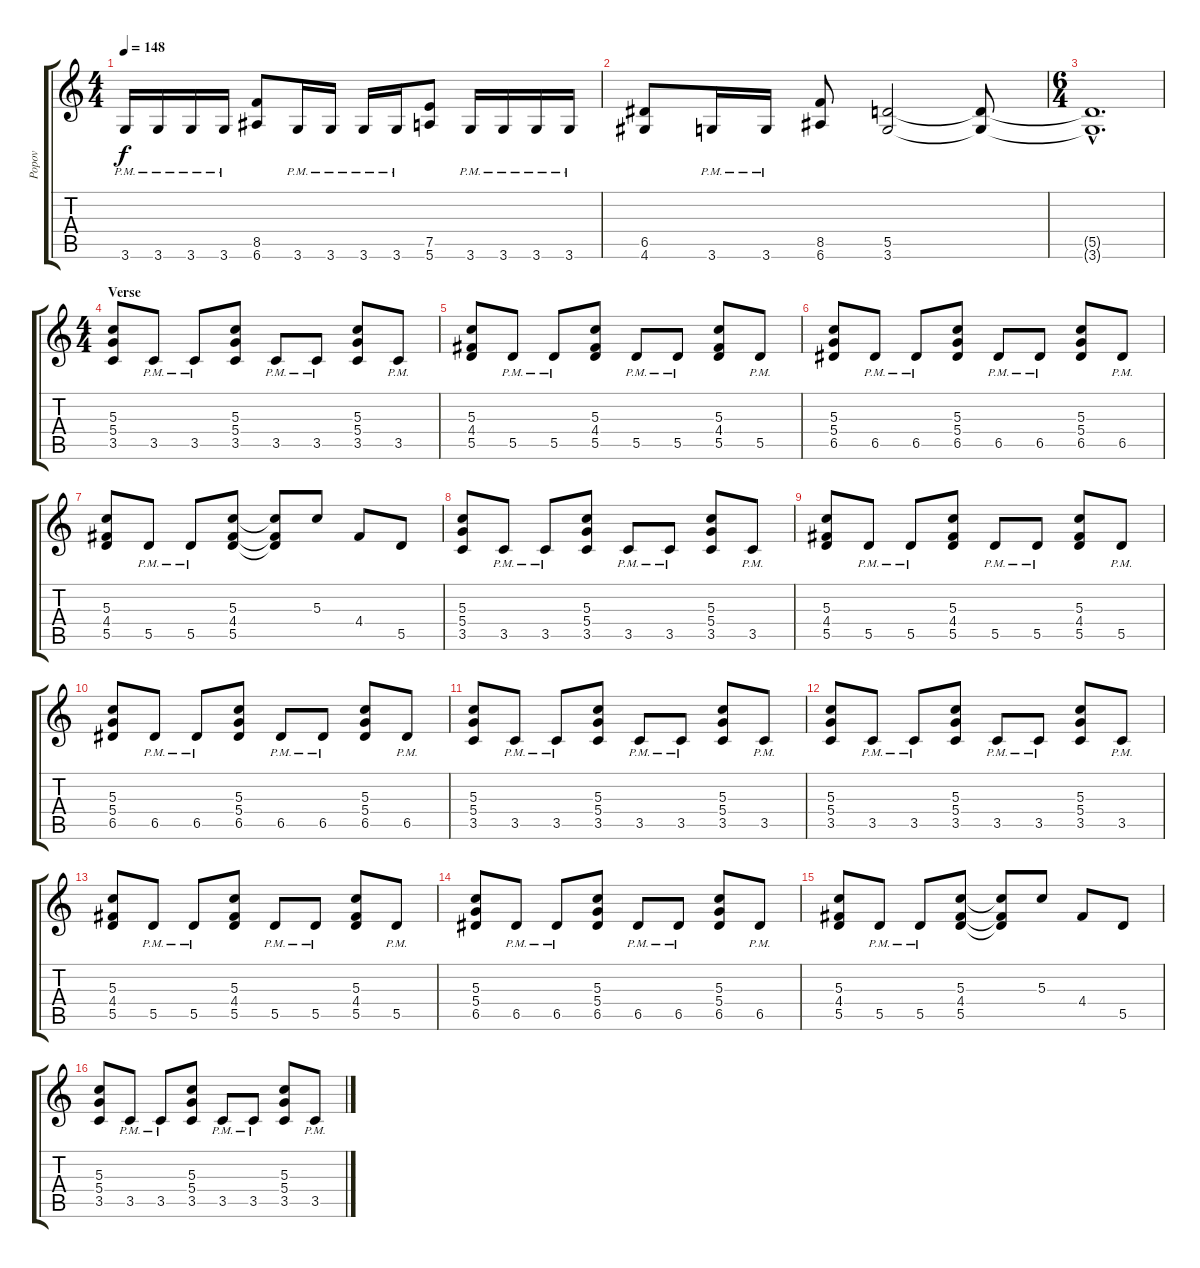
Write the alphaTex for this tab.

\track ("Popov" "Popov") {instrument distortionguitar}
\staff {score tabs}
\tuning (E4 B3 G3 D3 A2 E2) {hide}
\ts (4 4)
\tempo 148
\clef g2
\ks c
3.6{pm}.16{dy f} 3.6{pm}.16 3.6{pm}.16 3.6{pm}.16 (8.5 6.6).8 3.6{pm}.16 3.6{pm}.16 3.6{pm}.16 3.6{pm}.16 (7.5 5.6).8 3.6{pm}.16 3.6{pm}.16 3.6{pm}.16 3.6{pm}.16 |
(6.5 4.6).8 3.6{pm}.16 3.6{pm}.16 (8.5 6.6).8 (5.5 3.6).2 (5.5{t} 3.6{t}).8 |
\ts (6 4)
(5.5{hac t} 3.6{hac t}).1{d} |
\ts (4 4)
\section ("" "Verse")
(5.3 5.4 3.5).8 3.5{pm}.8 3.5{pm}.8 (5.3 5.4 3.5).8 3.5{pm}.8 3.5{pm}.8 (5.3 5.4 3.5).8 3.5{pm}.8 |
(5.3 4.4 5.5).8 5.5{pm}.8 5.5{pm}.8 (5.3 4.4 5.5).8 5.5{pm}.8 5.5{pm}.8 (5.3 4.4 5.5).8 5.5{pm}.8 |
(5.3 5.4 6.5).8 6.5{pm}.8 6.5{pm}.8 (5.3 5.4 6.5).8 6.5{pm}.8 6.5{pm}.8 (5.3 5.4 6.5).8 6.5{pm}.8 |
(5.3 4.4 5.5).8 5.5{pm}.8 5.5{pm}.8 (5.3 4.4 5.5).8 (5.3{t} 4.4{t} 5.5{t}).8 5.3.8 4.4.8 5.5.8 |
(5.3 5.4 3.5).8 3.5{pm}.8 3.5{pm}.8 (5.3 5.4 3.5).8 3.5{pm}.8 3.5{pm}.8 (5.3 5.4 3.5).8 3.5{pm}.8 |
(5.3 4.4 5.5).8 5.5{pm}.8 5.5{pm}.8 (5.3 4.4 5.5).8 5.5{pm}.8 5.5{pm}.8 (5.3 4.4 5.5).8 5.5{pm}.8 |
(5.3 5.4 6.5).8 6.5{pm}.8 6.5{pm}.8 (5.3 5.4 6.5).8 6.5{pm}.8 6.5{pm}.8 (5.3 5.4 6.5).8 6.5{pm}.8 |
(5.3 5.4 3.5).8 3.5{pm}.8 3.5{pm}.8 (5.3 5.4 3.5).8 3.5{pm}.8 3.5{pm}.8 (5.3 5.4 3.5).8 3.5{pm}.8 |
(5.3 5.4 3.5).8 3.5{pm}.8 3.5{pm}.8 (5.3 5.4 3.5).8 3.5{pm}.8 3.5{pm}.8 (5.3 5.4 3.5).8 3.5{pm}.8 |
(5.3 4.4 5.5).8 5.5{pm}.8 5.5{pm}.8 (5.3 4.4 5.5).8 5.5{pm}.8 5.5{pm}.8 (5.3 4.4 5.5).8 5.5{pm}.8 |
(5.3 5.4 6.5).8 6.5{pm}.8 6.5{pm}.8 (5.3 5.4 6.5).8 6.5{pm}.8 6.5{pm}.8 (5.3 5.4 6.5).8 6.5{pm}.8 |
(5.3 4.4 5.5).8 5.5{pm}.8 5.5{pm}.8 (5.3 4.4 5.5).8 (5.3{t} 4.4{t} 5.5{t}).8 5.3.8 4.4.8 5.5.8 |
(5.3 5.4 3.5).8 3.5{pm}.8 3.5{pm}.8 (5.3 5.4 3.5).8 3.5{pm}.8 3.5{pm}.8 (5.3 5.4 3.5).8 3.5{pm}.8
